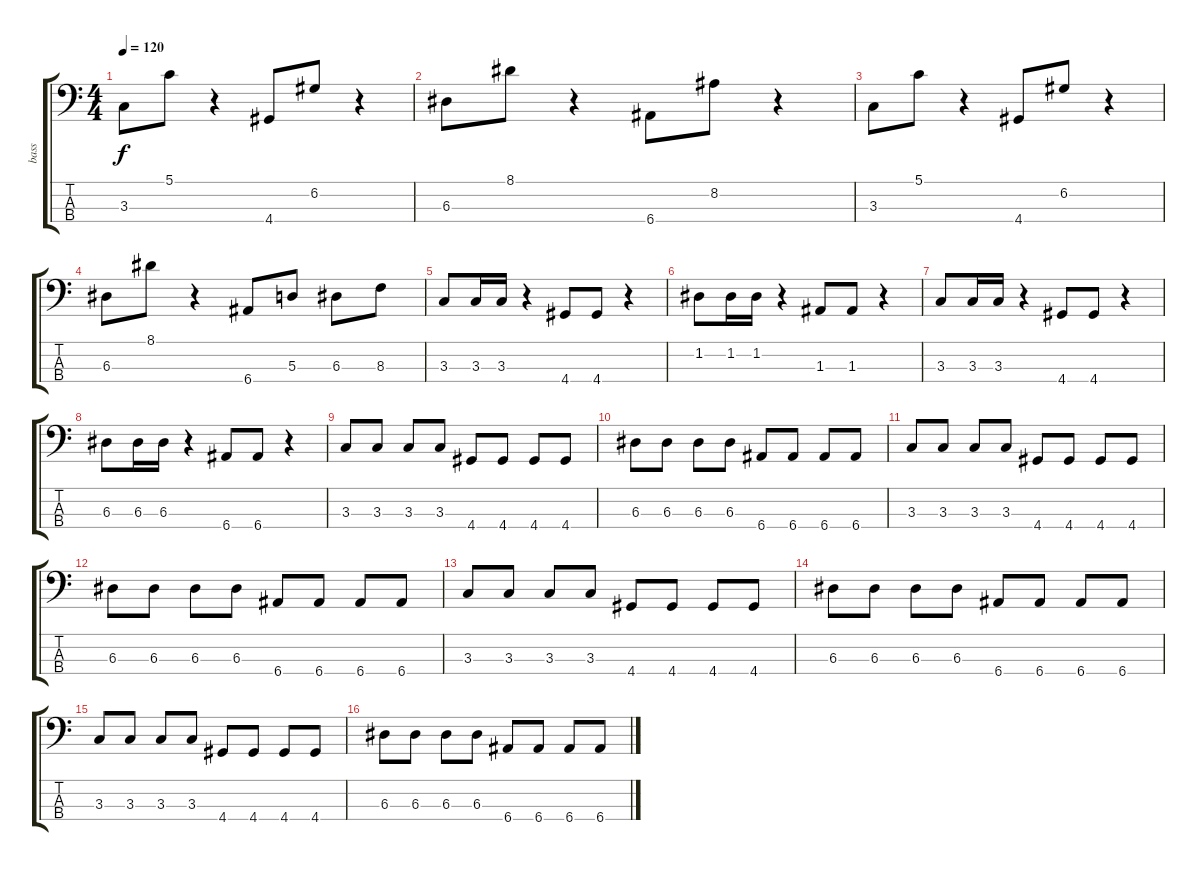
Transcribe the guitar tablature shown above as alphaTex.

\track ("bass" "bass") {instrument electricbassfinger}
\staff {score tabs}
\tuning (G2 D2 A1 E1) {hide}
\ts (4 4)
\tempo 120
\clef f4
\ks c
3.3.8{dy f} 5.1.8 r.4 4.4.8 6.2.8 r.4 |
6.3.8 8.1.8 r.4 6.4.8 8.2.8 r.4 |
3.3.8 5.1.8 r.4 4.4.8 6.2.8 r.4 |
6.3.8 8.1.8 r.4 6.4.8 5.3.8 6.3.8 8.3.8 |
3.3.8 3.3.16 3.3.16 r.4 4.4.8 4.4.8 r.4 |
1.2.8 1.2.16 1.2.16 r.4 1.3.8 1.3.8 r.4 |
3.3.8 3.3.16 3.3.16 r.4 4.4.8 4.4.8 r.4 |
6.3.8 6.3.16 6.3.16 r.4 6.4.8 6.4.8 r.4 |
3.3.8 3.3.8 3.3.8 3.3.8 4.4.8 4.4.8 4.4.8 4.4.8 |
6.3.8 6.3.8 6.3.8 6.3.8 6.4.8 6.4.8 6.4.8 6.4.8 |
3.3.8 3.3.8 3.3.8 3.3.8 4.4.8 4.4.8 4.4.8 4.4.8 |
6.3.8 6.3.8 6.3.8 6.3.8 6.4.8 6.4.8 6.4.8 6.4.8 |
3.3.8 3.3.8 3.3.8 3.3.8 4.4.8 4.4.8 4.4.8 4.4.8 |
6.3.8 6.3.8 6.3.8 6.3.8 6.4.8 6.4.8 6.4.8 6.4.8 |
3.3.8 3.3.8 3.3.8 3.3.8 4.4.8 4.4.8 4.4.8 4.4.8 |
6.3.8 6.3.8 6.3.8 6.3.8 6.4.8 6.4.8 6.4.8 6.4.8
